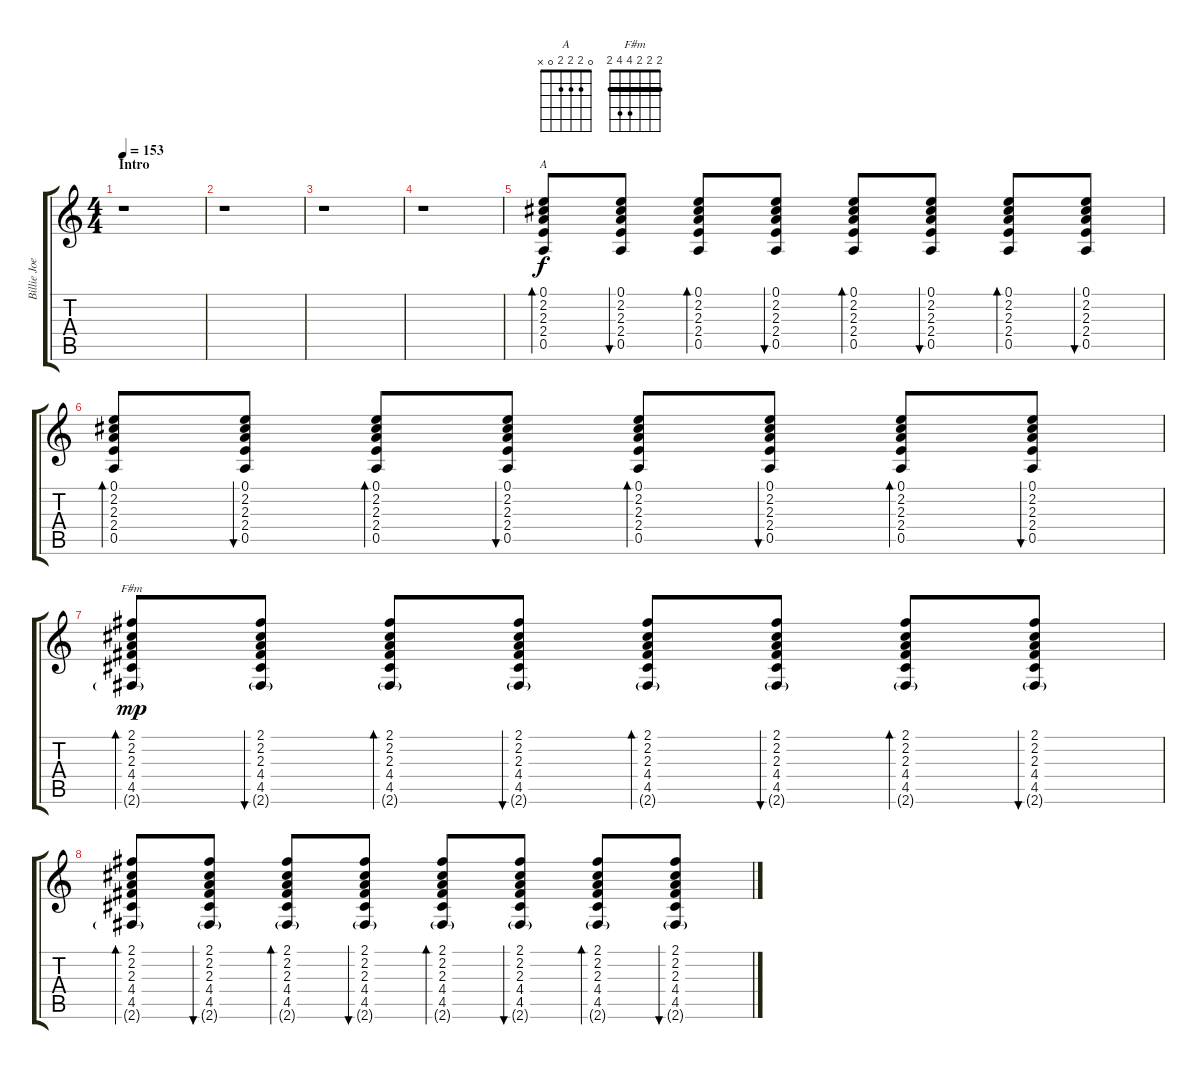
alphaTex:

\track ("Billie Joe Armstrong (Acoustic Guitar 1)" "Billie Joe") {instrument acousticguitarnylon}
\staff {score tabs}
\tuning (E4 B3 G3 D3 A2 E2) {hide}
\chord ("A" 0 2 2 2 0 x)
\chord ("F#m" 2 2 2 4 4 2) {barre 2}
\ts (4 4)
\section ("" "Intro")
\tempo 153
\clef g2
\ks c
r.1{dy f instrument acousticguitarnylon} |
r.1 |
r.1 |
r.1 |
(0.1 2.2 2.3 2.4 0.5).8{bd 60 ch "A"} (0.1 2.2 2.3 2.4 0.5).8{bu 60} (0.1 2.2 2.3 2.4 0.5).8{bd 60} (0.1 2.2 2.3 2.4 0.5).8{bu 60} (0.1 2.2 2.3 2.4 0.5).8{bd 60} (0.1 2.2 2.3 2.4 0.5).8{bu 60} (0.1 2.2 2.3 2.4 0.5).8{bd 60} (0.1 2.2 2.3 2.4 0.5).8{bu 60} |
(0.1 2.2 2.3 2.4 0.5).8{bd 60} (0.1 2.2 2.3 2.4 0.5).8{bu 60} (0.1 2.2 2.3 2.4 0.5).8{bd 60} (0.1 2.2 2.3 2.4 0.5).8{bu 60} (0.1 2.2 2.3 2.4 0.5).8{bd 60} (0.1 2.2 2.3 2.4 0.5).8{bu 60} (0.1 2.2 2.3 2.4 0.5).8{bd 60} (0.1 2.2 2.3 2.4 0.5).8{bu 60} |
(2.1 2.2 2.3 4.4 4.5 2.6{g}).8{bd 60 ch "F#m" dy mp} (2.1 2.2 2.3 4.4 4.5 2.6{g}).8{bu 60} (2.1 2.2 2.3 4.4 4.5 2.6{g}).8{bd 60} (2.1 2.2 2.3 4.4 4.5 2.6{g}).8{bu 60} (2.1 2.2 2.3 4.4 4.5 2.6{g}).8{bd 60} (2.1 2.2 2.3 4.4 4.5 2.6{g}).8{bu 60} (2.1 2.2 2.3 4.4 4.5 2.6{g}).8{bd 60} (2.1 2.2 2.3 4.4 4.5 2.6{g}).8{bu 60} |
(2.1 2.2 2.3 4.4 4.5 2.6{g}).8{bd 60} (2.1 2.2 2.3 4.4 4.5 2.6{g}).8{bu 60} (2.1 2.2 2.3 4.4 4.5 2.6{g}).8{bd 60} (2.1 2.2 2.3 4.4 4.5 2.6{g}).8{bu 60} (2.1 2.2 2.3 4.4 4.5 2.6{g}).8{bd 60} (2.1 2.2 2.3 4.4 4.5 2.6{g}).8{bu 60} (2.1 2.2 2.3 4.4 4.5 2.6{g}).8{bd 60} (2.1 2.2 2.3 4.4 4.5 2.6{g}).8{bu 60}
